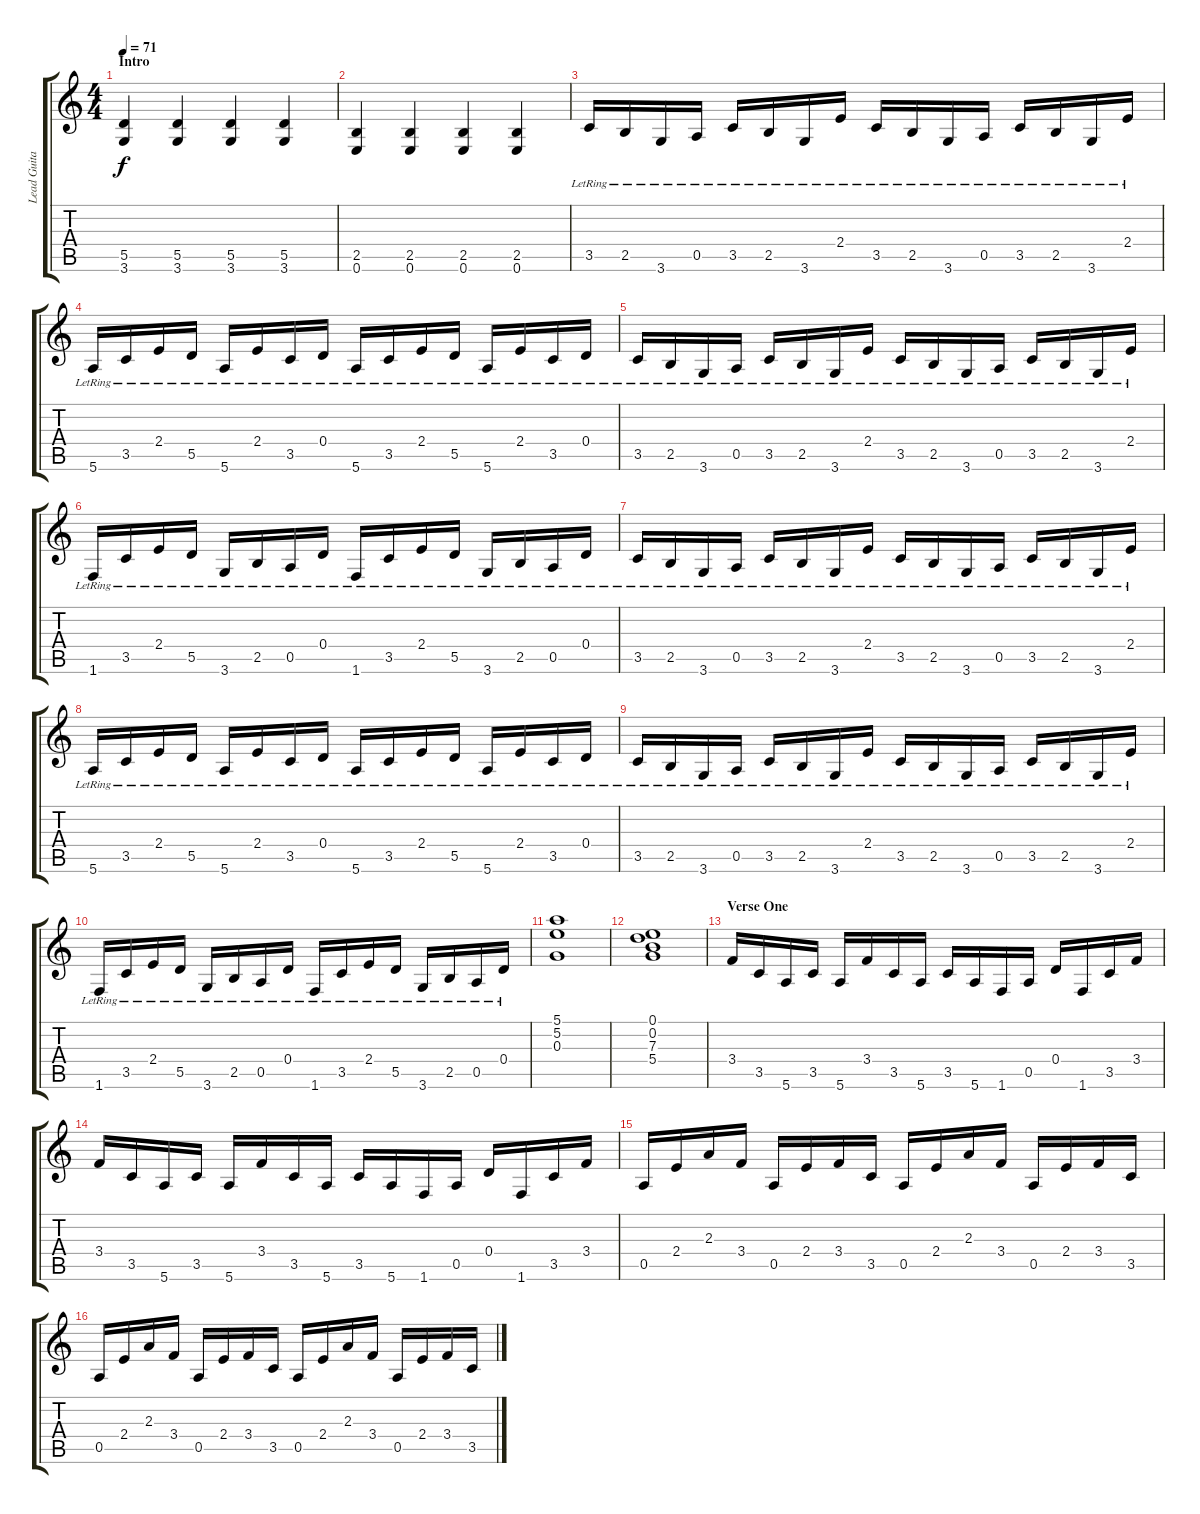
\track ("Lead Guitar" "Lead Guita") {instrument acousticguitarsteel}
\staff {score tabs}
\tuning (E4 B3 G3 D3 A2 E2) {hide}
\ts (4 4)
\section ("" "Intro")
\tempo 71
\clef g2
\ks c
(5.5 3.6).4{dy f instrument acousticguitarsteel} (5.5 3.6).4 (5.5 3.6).4 (5.5 3.6).4 |
(2.5 0.6).4 (2.5 0.6).4 (2.5 0.6).4 (2.5 0.6).4 |
3.5{lr}.16 2.5{lr}.16 3.6{lr}.16 0.5{lr}.16 3.5{lr}.16 2.5{lr}.16 3.6{lr}.16 2.4{lr}.16 3.5{lr}.16 2.5{lr}.16 3.6{lr}.16 0.5{lr}.16 3.5{lr}.16 2.5{lr}.16 3.6{lr}.16 2.4{lr}.16 |
5.6{lr}.16 3.5{lr}.16 2.4{lr}.16 5.5{lr}.16 5.6{lr}.16 2.4{lr}.16 3.5{lr}.16 0.4{lr}.16 5.6{lr}.16 3.5{lr}.16 2.4{lr}.16 5.5{lr}.16 5.6{lr}.16 2.4{lr}.16 3.5{lr}.16 0.4{lr}.16 |
3.5{lr}.16 2.5{lr}.16 3.6{lr}.16 0.5{lr}.16 3.5{lr}.16 2.5{lr}.16 3.6{lr}.16 2.4{lr}.16 3.5{lr}.16 2.5{lr}.16 3.6{lr}.16 0.5{lr}.16 3.5{lr}.16 2.5{lr}.16 3.6{lr}.16 2.4{lr}.16 |
1.6{lr}.16 3.5{lr}.16 2.4{lr}.16 5.5{lr}.16 3.6{lr}.16 2.5{lr}.16 0.5{lr}.16 0.4{lr}.16 1.6{lr}.16 3.5{lr}.16 2.4{lr}.16 5.5{lr}.16 3.6{lr}.16 2.5{lr}.16 0.5{lr}.16 0.4{lr}.16 |
3.5{lr}.16 2.5{lr}.16 3.6{lr}.16 0.5{lr}.16 3.5{lr}.16 2.5{lr}.16 3.6{lr}.16 2.4{lr}.16 3.5{lr}.16 2.5{lr}.16 3.6{lr}.16 0.5{lr}.16 3.5{lr}.16 2.5{lr}.16 3.6{lr}.16 2.4{lr}.16 |
5.6{lr}.16 3.5{lr}.16 2.4{lr}.16 5.5{lr}.16 5.6{lr}.16 2.4{lr}.16 3.5{lr}.16 0.4{lr}.16 5.6{lr}.16 3.5{lr}.16 2.4{lr}.16 5.5{lr}.16 5.6{lr}.16 2.4{lr}.16 3.5{lr}.16 0.4{lr}.16 |
3.5{lr}.16 2.5{lr}.16 3.6{lr}.16 0.5{lr}.16 3.5{lr}.16 2.5{lr}.16 3.6{lr}.16 2.4{lr}.16 3.5{lr}.16 2.5{lr}.16 3.6{lr}.16 0.5{lr}.16 3.5{lr}.16 2.5{lr}.16 3.6{lr}.16 2.4{lr}.16 |
1.6{lr}.16 3.5{lr}.16 2.4{lr}.16 5.5{lr}.16 3.6{lr}.16 2.5{lr}.16 0.5{lr}.16 0.4{lr}.16 1.6{lr}.16 3.5{lr}.16 2.4{lr}.16 5.5{lr}.16 3.6{lr}.16 2.5{lr}.16 0.5{lr}.16 0.4{lr}.16 |
\section ("" "")
(5.1 5.2 0.3).1 |
(0.1 0.2 7.3 5.4).1 |
\section ("" "Verse One")
3.4.16{instrument electricguitarjazz} 3.5.16 5.6.16 3.5.16 5.6.16 3.4.16 3.5.16 5.6.16 3.5.16 5.6.16 1.6.16 0.5.16 0.4.16 1.6.16 3.5.16 3.4.16 |
3.4.16 3.5.16 5.6.16 3.5.16 5.6.16 3.4.16 3.5.16 5.6.16 3.5.16 5.6.16 1.6.16 0.5.16 0.4.16 1.6.16 3.5.16 3.4.16 |
0.5.16 2.4.16 2.3.16 3.4.16 0.5.16 2.4.16 3.4.16 3.5.16 0.5.16 2.4.16 2.3.16 3.4.16 0.5.16 2.4.16 3.4.16 3.5.16 |
0.5.16 2.4.16 2.3.16 3.4.16 0.5.16 2.4.16 3.4.16 3.5.16 0.5.16 2.4.16 2.3.16 3.4.16 0.5.16 2.4.16 3.4.16 3.5.16
